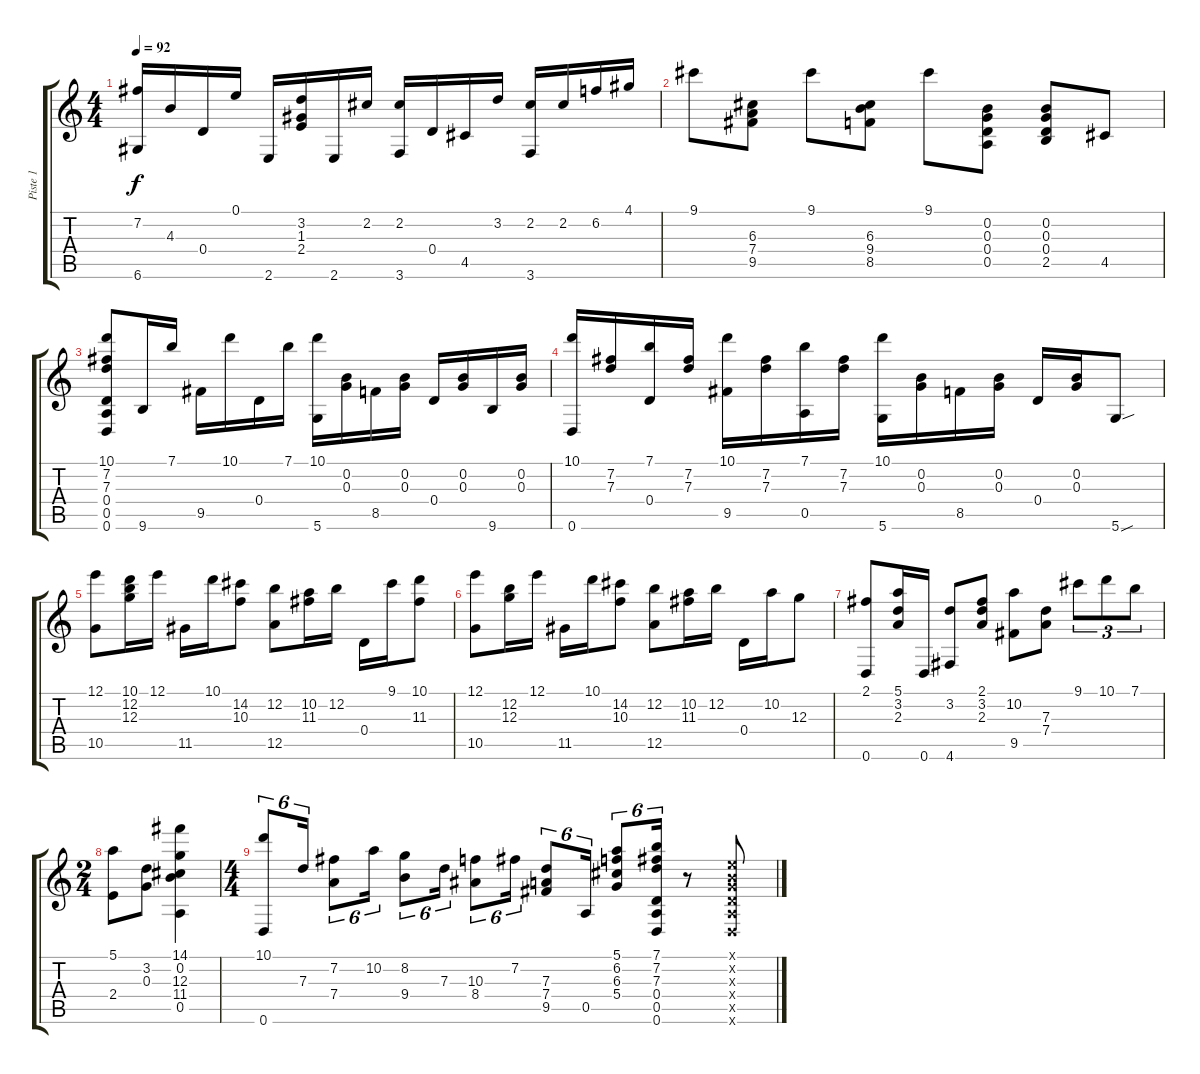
\track ("Piste 1" "Piste 1") {instrument acousticguitarnylon}
\staff {score tabs}
\tuning (E4 B3 G3 D3 A2 D2) {hide}
\ts (4 4)
\tempo 92
\clef g2
\ks c
(7.2 6.6).16{dy f} 4.3.16 0.4.16 0.1.16 2.6.16 (3.2 1.3 2.4).16 2.6.16 2.2.16 (2.2 3.6).16 0.4.16 4.5.16 3.2.16 (2.2 3.6).16 2.2.16 6.2.16 4.1.16 |
9.1.8 (6.3 7.4 9.5).8 9.1.8 (6.3 9.4 8.5).8 9.1.8 (0.2 0.3 0.4 0.5).8 (0.2 0.3 0.4 2.5).8 4.5.8 |
(10.1 7.2 7.3 0.4 0.5 0.6).8 9.6.16 7.1.16 9.5.16 10.1.16 0.4.16 7.1.16 (10.1 5.6).16 (0.2 0.3).16 8.5.16 (0.2 0.3).16 0.4.16 (0.2 0.3).16 9.6.16 (0.2 0.3).16 |
(10.1 0.6).16 (7.2 7.3).16 (7.1 0.4).16 (7.2 7.3).16 (10.1 9.5).16 (7.2 7.3).16 (7.1 0.5).16 (7.2 7.3).16 (10.1 5.6).16 (0.2 0.3).16 8.5.16 (0.2 0.3).16 0.4.16 (0.2 0.3).16 5.6{sou}.8 |
(12.1 10.5).8 (10.1 12.2 12.3).16 12.1.16 11.5.16 10.1.16 (14.2 10.3).8 (12.2 12.5).8 (10.2 11.3).16 12.2.16 0.4.16 9.1.16 (10.1 11.3).8 |
(12.1 10.5).8 (12.2 12.3).16 12.1.16 11.5.16 10.1.16 (14.2 10.3).8 (12.2 12.5).8 (10.2 11.3).16 12.2.16 0.4.16 10.2.16 12.3.8 |
(2.1 0.6).8 (5.1 3.2 2.3).16 0.6.16 (3.2 4.6).8 (2.1 3.2 2.3).8 (10.2 9.5).8 (7.3 7.4).8 9.1.8{tu (3 2)} 10.1.8{tu (3 2)} 7.1.8{tu (3 2)} |
\ts (2 4)
(5.1 2.4).8 (3.2 0.3).8 (14.1 0.2 12.3 11.4 0.5).4 |
\ts (4 4)
(10.1 0.6).8{tu (6 4)} 7.3.16{tu (6 4)} (7.2 7.4).8{tu (6 4)} 10.2.16{tu (6 4)} (8.2 9.4).8{tu (6 4)} 7.3.16{tu (6 4)} (10.3 8.4).8{tu (6 4)} 7.2.16{tu (6 4)} (7.3 7.4 9.5).8{tu (6 4)} 0.5.16{tu (6 4)} (5.1 6.2 6.3 5.4).8{tu (6 4)} (7.1 7.2 7.3 0.4 0.5 0.6).16{tu (6 4)} r.8 (0.1{x} 0.2{x} 0.3{x} 0.4{x} 0.5{x} 0.6{x}).8
